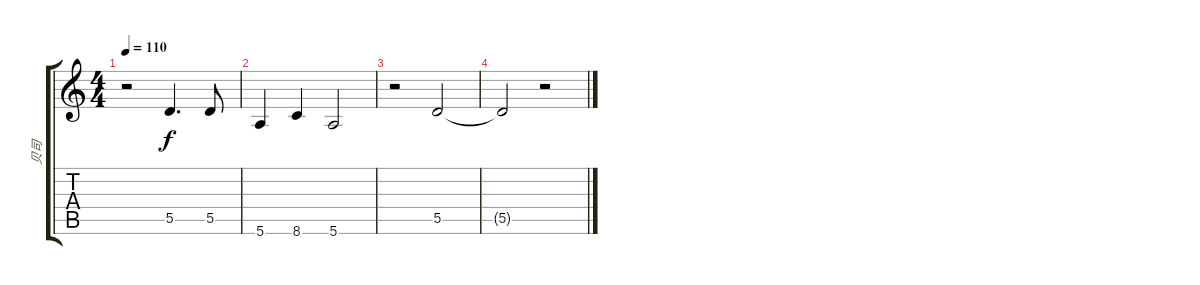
\track ("贝司" "贝司") {instrument electricbasspick}
\staff {score tabs}
\tuning (E4 B3 G3 D3 A2 E2) {hide}
\ts (4 4)
\tempo 110
\clef g2
\ks c
r.2{dy f} 5.5.4{d} 5.5.8 |
5.6.4 8.6.4 5.6.2 |
r.2 5.5.2 |
5.5{t}.2 r.2
